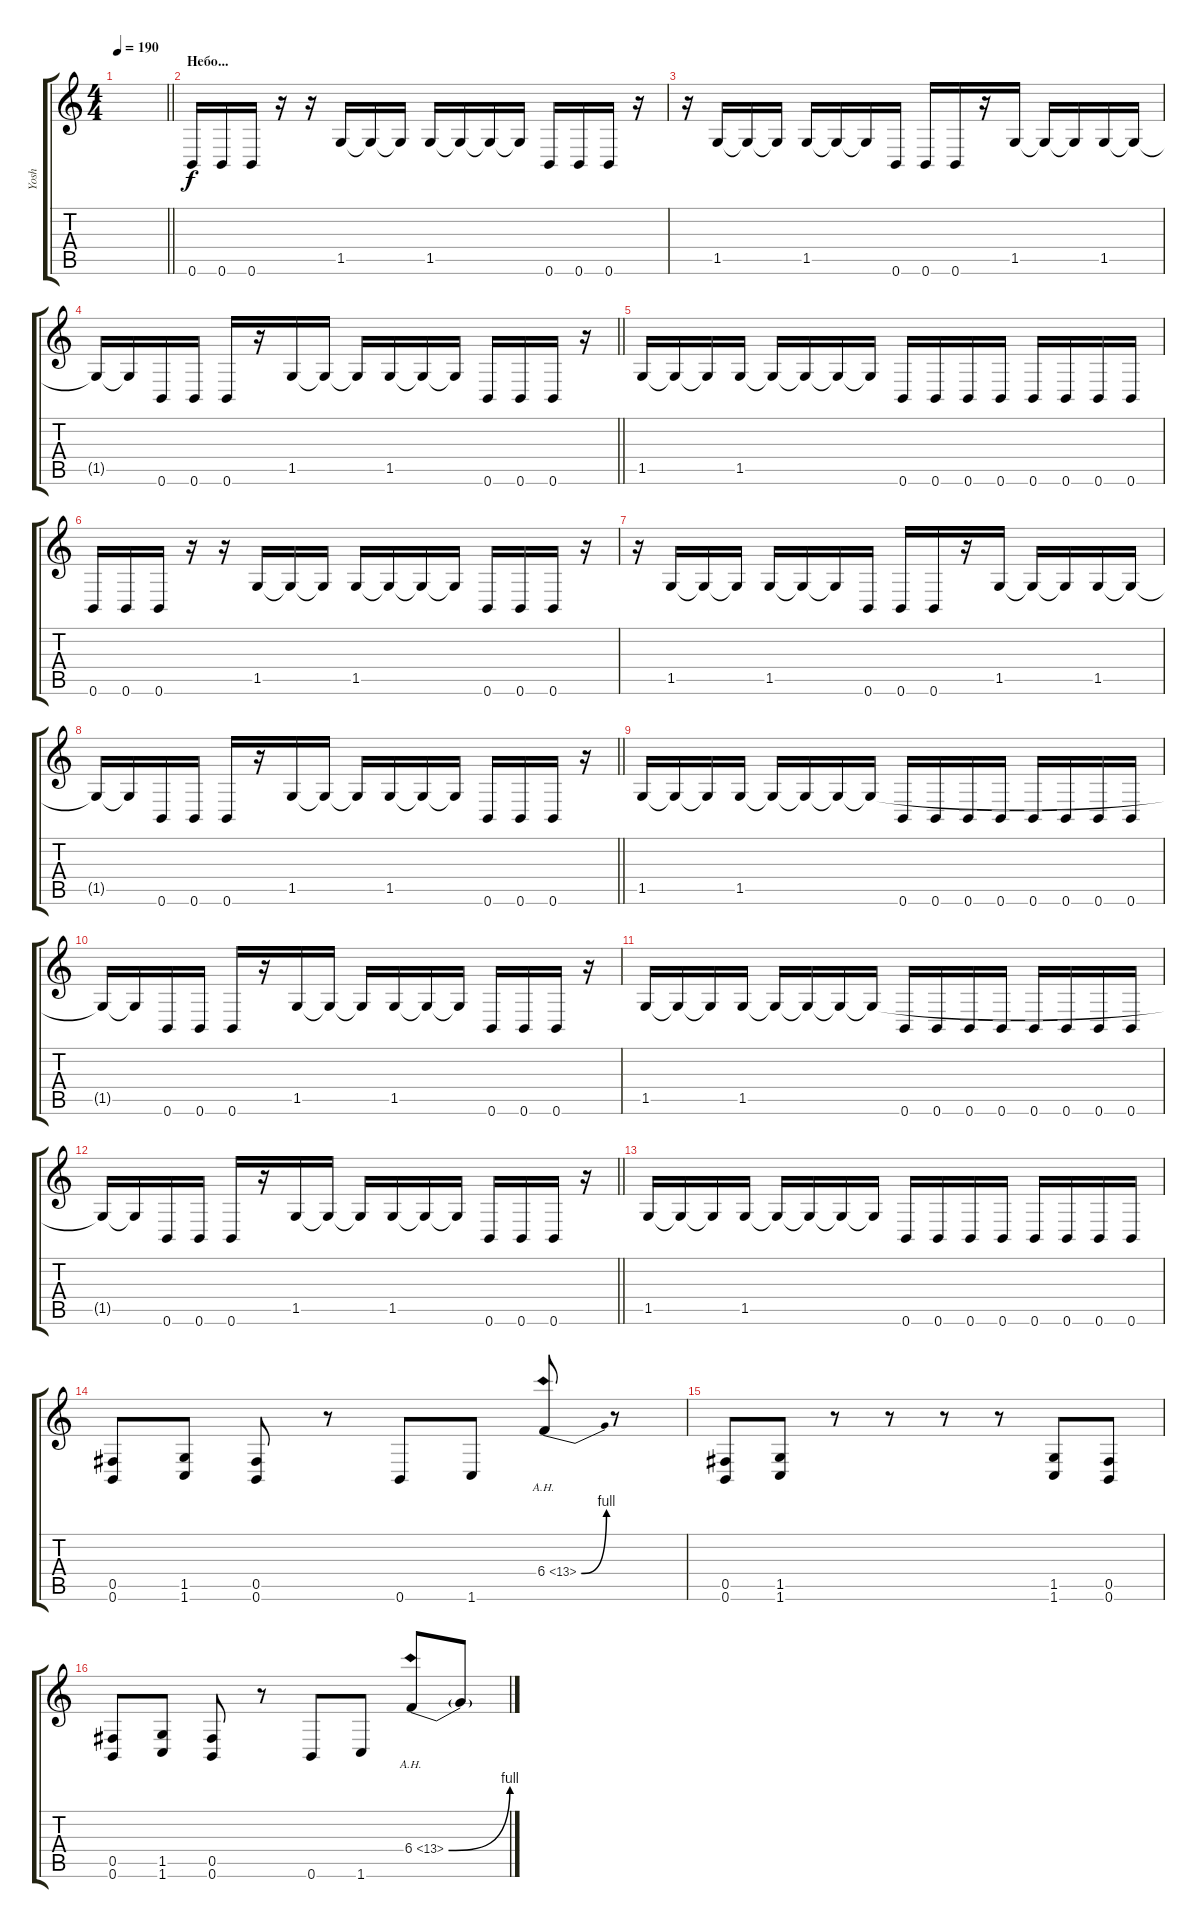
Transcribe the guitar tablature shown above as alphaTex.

\track ("Yosh" "Yosh") {instrument distortionguitar}
\staff {score tabs}
\tuning (Db4 Ab3 E3 B2 Gb2 B1) {hide}
\ts (4 4)
\tempo 190
\clef g2
\barLineRight lightlight
\ks c
|
\section ("" "Небо...")
0.6.16 0.6.16 0.6.16 r.16 r.16 1.5.16 1.5{t}.16 1.5{t}.16 1.5.16 1.5{t}.16 1.5{t}.16 1.5{t}.16 0.6.16 0.6.16 0.6.16 r.16 |
r.16 1.5.16 1.5{t}.16 1.5{t}.16 1.5.16 1.5{t}.16 1.5{t}.16 0.6.16 0.6.16 0.6.16 r.16 1.5.16 1.5{t}.16 1.5{t}.16 1.5.16 1.5{t}.16 |
\barLineRight lightlight
1.5{t}.16 1.5{t}.16 0.6.16 0.6.16 0.6.16 r.16 1.5.16 1.5{t}.16 1.5{t}.16 1.5.16 1.5{t}.16 1.5{t}.16 0.6.16 0.6.16 0.6.16 r.16 |
1.5.16 1.5{t}.16 1.5{t}.16 1.5.16 1.5{t}.16 1.5{t}.16 1.5{t}.16 1.5{t}.16 0.6.16 0.6.16 0.6.16 0.6.16 0.6.16 0.6.16 0.6.16 0.6.16 |
0.6.16 0.6.16 0.6.16 r.16 r.16 1.5.16 1.5{t}.16 1.5{t}.16 1.5.16 1.5{t}.16 1.5{t}.16 1.5{t}.16 0.6.16 0.6.16 0.6.16 r.16 |
r.16 1.5.16 1.5{t}.16 1.5{t}.16 1.5.16 1.5{t}.16 1.5{t}.16 0.6.16 0.6.16 0.6.16 r.16 1.5.16 1.5{t}.16 1.5{t}.16 1.5.16 1.5{t}.16 |
\barLineRight lightlight
1.5{t}.16 1.5{t}.16 0.6.16 0.6.16 0.6.16 r.16 1.5.16 1.5{t}.16 1.5{t}.16 1.5.16 1.5{t}.16 1.5{t}.16 0.6.16 0.6.16 0.6.16 r.16 |
1.5.16 1.5{t}.16 1.5{t}.16 1.5.16 1.5{t}.16 1.5{t}.16 1.5{t}.16 1.5{t}.16 0.6.16 0.6.16 0.6.16 0.6.16 0.6.16 0.6.16 0.6.16 0.6.16 |
1.5{t}.16 1.5{t}.16 0.6.16 0.6.16 0.6.16 r.16 1.5.16 1.5{t}.16 1.5{t}.16 1.5.16 1.5{t}.16 1.5{t}.16 0.6.16 0.6.16 0.6.16 r.16 |
1.5.16 1.5{t}.16 1.5{t}.16 1.5.16 1.5{t}.16 1.5{t}.16 1.5{t}.16 1.5{t}.16 0.6.16 0.6.16 0.6.16 0.6.16 0.6.16 0.6.16 0.6.16 0.6.16 |
\barLineRight lightlight
1.5{t}.16 1.5{t}.16 0.6.16 0.6.16 0.6.16 r.16 1.5.16 1.5{t}.16 1.5{t}.16 1.5.16 1.5{t}.16 1.5{t}.16 0.6.16 0.6.16 0.6.16 r.16 |
1.5.16 1.5{t}.16 1.5{t}.16 1.5.16 1.5{t}.16 1.5{t}.16 1.5{t}.16 1.5{t}.16 0.6.16 0.6.16 0.6.16 0.6.16 0.6.16 0.6.16 0.6.16 0.6.16 |
(0.5 0.6).8 (1.5 1.6).8 (0.5 0.6).8 r.8 0.6.8 1.6.8 6.4{be (bend 0 0 60 4) ah 7}.8 r.8 |
(0.5 0.6).8 (1.5 1.6).8 r.8 r.8 r.8 r.8 (1.5 1.6).8 (0.5 0.6).8 |
(0.5 0.6).8 (1.5 1.6).8 (0.5 0.6).8 r.8 0.6.8 1.6.8 6.4{be (bend 0 0 60 4) ah 7}.8 6.4{t}.8
